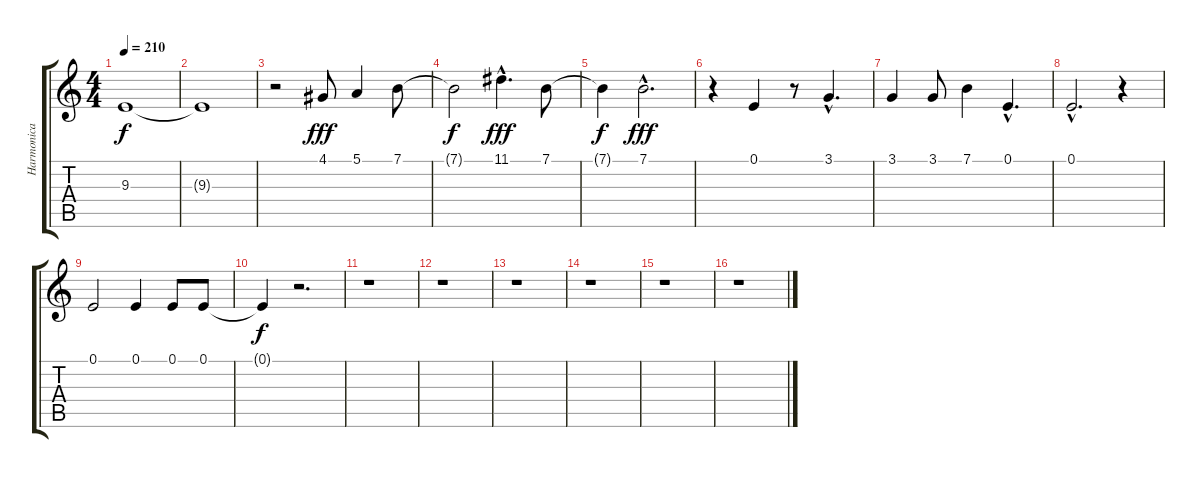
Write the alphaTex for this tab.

\track ("Harmonica" "Harmonica") {instrument harmonica}
\staff {score tabs}
\tuning (E4 B3 G3 D3 A2 E2) {hide}
\ts (4 4)
\tempo 210
\clef g2
\ks c
9.3{t}.1{dy f} |
9.3{t}.1 |
r.2 4.1.8{dy fff} 5.1.4 7.1.8 |
7.1{t}.2{dy f} 11.1{hac}.4{d dy fff} 7.1.8 |
7.1{t}.4{dy f} 7.1{hac}.2{d dy fff} |
r.4 0.1.4 r.8 3.1{hac}.4{d} |
3.1.4 3.1.8 7.1.4 0.1{hac}.4{d} |
0.1{hac}.2{d} r.4 |
0.1.2 0.1.4 0.1.8 0.1.8 |
0.1{t}.4{dy f} r.2{d} |
r.1 |
r.1 |
r.1 |
r.1 |
r.1 |
r.1
